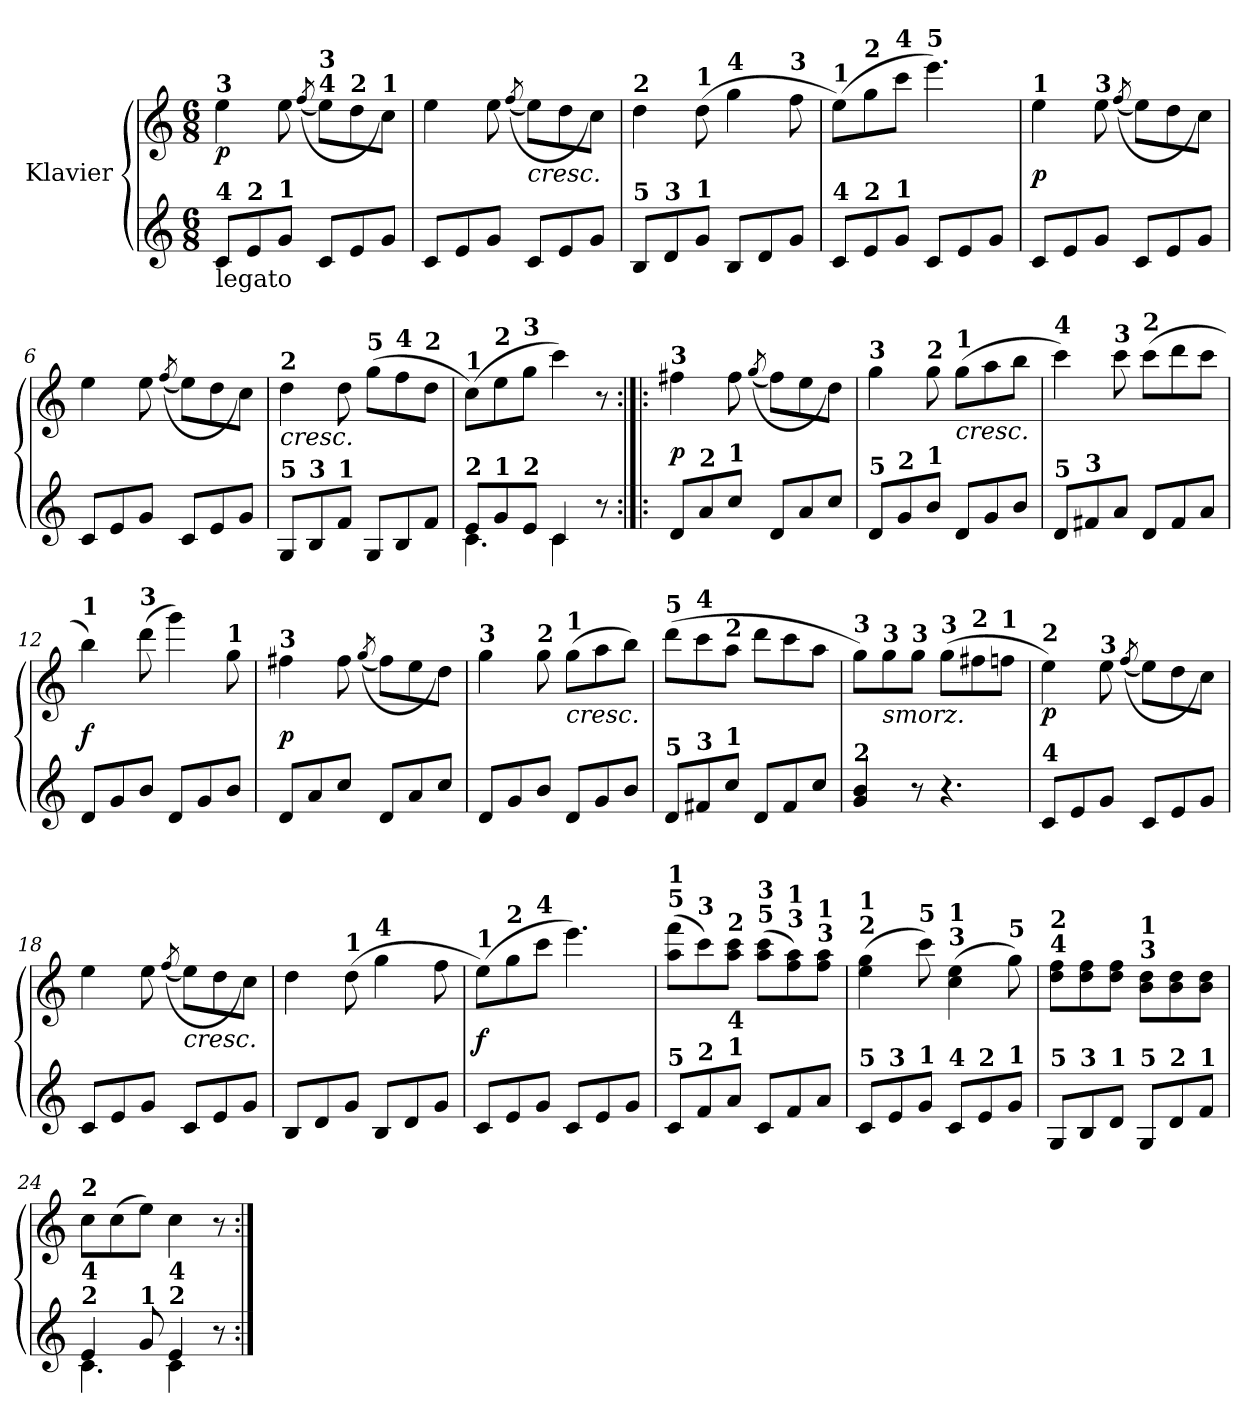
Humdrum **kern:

**kern	**kern	**dynam
*part1	*part1	*part1
*staff2	*staff1	*staff1/2
*I"Klavier	*	*
!!LO:PB:g=z
*clefG2	*clefG2	*
*k[]	*k[]	*
*C:	*C:	*
*M6/8	*M6/8	*
=1	=1	=1
!	!LO:TX:a:B:t=3	!
!LO:TX:b:t=legato	!	!
!LO:TX:a:B:t=4	!	!
8ci/L	4eei\	p
!LO:TX:a:B:t=2	!	!
8ei/	.	.
!LO:TX:a:B:t=1	!	!
8gi/J	8eei\	.
.	((8qffi/	.
!	!LO:TX:a:B:t=4	!
!	!LO:TX:a:B:t=3	!
8ci/L	8eei\L)	.
!	!LO:TX:a:B:t=2	!
8ei/	8ddi\	.
!	!LO:TX:a:B:t=1	!
8gi/J	8cci\J)	.
=2	=2	=2
8ci/L	4eei\	.
8ei/	.	.
8gi/J	8eei\	.
.	((8qffi/	.
!	!LO:TX:b:i:t=cresc.	!
8ci/L	8eei\L)	.
8ei/	8ddi\	.
8gi/J	8cci\J)	.
=3	=3	=3
!	!LO:TX:a:B:t=2	!
!LO:TX:a:B:t=5	!	!
8Bi/L	4ddi\	.
!LO:TX:a:B:t=3	!	!
8di/	.	.
!	!LO:TX:a:B:t=1	!
!LO:TX:a:B:t=1	!	!
8gi/J	(8ddi\	.
!	!LO:TX:a:B:t=4	!
8Bi/L	4ggi\	.
8di/	.	.
!	!LO:TX:a:B:t=3	!
8gi/J	8ffi\	.
=4	=4	=4
!	!LO:TX:a:B:t=1	!
!LO:TX:a:B:t=4	!	!
8ci/L	(8eei\L)	.
!	!LO:TX:a:B:t=2	!
!LO:TX:a:B:t=2	!	!
8ei/	8ggi\	.
!	!LO:TX:a:B:t=4	!
!LO:TX:a:B:t=1	!	!
8gi/J	8ccci\J	.
!	!LO:TX:a:B:t=5	!
8ci/L	4.eeei\)	.
8ei/	.	.
8gi/J	.	.
=5	=5	=5
!	!LO:TX:a:B:t=1	!
8ci/L	4eei\	p
8ei/	.	.
!	!LO:TX:a:B:t=3	!
8gi/J	8eei\	.
.	((8qffi/	.
8ci/L	8eei\L)	.
8ei/	8ddi\	.
8gi/J	8cci\J)	.
!!LO:LB:g=z
=6	=6	=6
8ci/L	4eei\	.
8ei/	.	.
8gi/J	8eei\	.
.	((8qffi/	.
8ci/L	8eei\L)	.
8ei/	8ddi\	.
8gi/J	8cci\J)	.
=7	=7	=7
!	!LO:TX:b:i:t=cresc.	!
!	!LO:TX:a:B:t=2	!
!LO:TX:a:B:t=5	!	!
8Gi/L	4ddi\	.
!LO:TX:a:B:t=3	!	!
8Bi/	.	.
!LO:TX:a:B:t=1	!	!
8fi/J	8ddi\	.
!	!LO:TX:a:B:t=5	!
8Gi/L	(8ggi\L	.
!	!LO:TX:a:B:t=4	!
8Bi/	8ffi\	.
!	!LO:TX:a:B:t=2	!
8fi/J	8ddi\J	.
=8	=8	=8
*^	*	*
!	!	!LO:TX:a:B:t=1	!
!LO:TX:a:B:t=2	!	!	!
8ei/L	4.ci\	(8cci\L)	.
!	!	!LO:TX:a:B:t=2	!
!LO:TX:a:B:t=1	!	!	!
8gi/	.	8eei\	.
!	!	!LO:TX:a:B:t=3	!
!LO:TX:a:B:t=2	!	!	!
8ei/J	.	8ggi\J	.
4ci/	4ci\	4ccci\)	.
8r	8ryy	8r	.
=9:|!|:	=9:|!|:	=9:|!|:	=9:|!|:
!	!	!LO:TX:a:B:t=3	!
!LO:TX:a:B:t=5	!	!	!
*v	*v	*	*
8di/L	4ff#Xi\	p
!LO:TX:a:B:t=2	!	!
8ai/	.	.
!LO:TX:a:B:t=1	!	!
8cci/J	8ff#i\	.
.	((8qggi/	.
8di/L	8ff#i\L)	.
8ai/	8eei\	.
8cci/J	8ddi\J)	.
=10	=10	=10
!	!LO:TX:a:B:t=3	!
!LO:TX:a:B:t=5	!	!
8di/L	4ggi\	.
!LO:TX:a:B:t=2	!	!
8gi/	.	.
!	!LO:TX:a:B:t=2	!
!LO:TX:a:B:t=1	!	!
8bi/J	8ggi\	.
!	!LO:TX:b:i:t=cresc.	!
!	!LO:TX:a:B:t=1	!
8di/L	(8ggi\L	.
8gi/	8aai\	.
8bi/J	8bbi\J	.
!!LO:LB:g=z
=11	=11	=11
!	!LO:TX:a:B:t=4	!
!LO:TX:a:B:t=5	!	!
8di/L	4ccci\)	.
!LO:TX:a:B:t=3	!	!
8f#Xi/	.	.
!	!LO:TX:a:B:t=3	!
8ai/J	8ccci\	.
!	!LO:TX:a:B:t=2	!
8di/L	(8ccci\L	.
8f#i/	8dddi\	.
8ai/J	8ccci\J	.
=12	=12	=12
!	!LO:TX:a:B:t=1	!
8di/L	4bbi\)	f
8gi/	.	.
!	!LO:TX:a:B:t=3	!
8bi/J	(8dddi\	.
8di/L	4gggi\)	.
8gi/	.	.
!	!LO:TX:a:B:t=1	!
8bi/J	8ggi\	.
=13	=13	=13
!	!LO:TX:a:B:t=3	!
8di/L	4ff#Xi\	p
8ai/	.	.
8cci/J	8ff#i\	.
.	((8qggi/	.
8di/L	8ff#i\L)	.
8ai/	8eei\	.
8cci/J	8ddi\J)	.
=14	=14	=14
!	!LO:TX:a:B:t=3	!
8di/L	4ggi\	.
8gi/	.	.
!	!LO:TX:a:B:t=2	!
8bi/J	8ggi\	.
!	!LO:TX:b:i:t=cresc.	!
!	!LO:TX:a:B:t=1	!
8di/L	(8ggi\L	.
8gi/	8aai\	.
8bi/J	8bbi\J)	.
=15	=15	=15
!	!LO:TX:a:B:t=5	!
!LO:TX:a:B:t=5	!	!
8di/L	(8dddi\L	.
!	!LO:TX:a:B:t=4	!
!LO:TX:a:B:t=3	!	!
8f#Xi/	8ccci\	.
!	!LO:TX:a:B:t=2	!
!LO:TX:a:B:t=1	!	!
8cci/J	8aai\J	.
8di/L	8dddi\L	.
8f#i/	8ccci\	.
8cci/J	8aai\J	.
!!LO:LB:g=z
=16	=16	=16
!	!LO:TX:a:B:t=3	!
!LO:TX:a:B:t=2	!	!
4gi/ 4bi	8ggi\L)	.
!	!LO:TX:b:i:t=smorz.	!
!	!LO:TX:a:B:t=3	!
.	8ggi\	.
!	!LO:TX:a:B:t=3	!
8r	8ggi\J	.
!	!LO:TX:a:B:t=3	!
4.r	(8ggi\L	.
!	!LO:TX:a:B:t=2	!
.	8ff#Xi\	.
!	!LO:TX:a:B:t=1	!
.	8ffni\J	.
=17	=17	=17
!	!LO:TX:a:B:t=2	!
!LO:TX:a:B:t=4	!	!
8ci/L	4eei\)	p
8ei/	.	.
!	!LO:TX:a:B:t=3	!
8gi/J	8eei\	.
.	((8qffi/	.
8ci/L	8eei\L)	.
8ei/	8ddi\	.
8gi/J	8cci\J)	.
=18	=18	=18
8ci/L	4eei\	.
8ei/	.	.
8gi/J	8eei\	.
.	((8qffi/	.
!	!LO:TX:b:i:t=cresc.	!
8ci/L	8eei\L)	.
8ei/	8ddi\	.
8gi/J	8cci\J)	.
=19	=19	=19
8Bi/L	4ddi\	.
8di/	.	.
!	!LO:TX:a:B:t=1	!
8gi/J	(8ddi\	.
!	!LO:TX:a:B:t=4	!
8Bi/L	4ggi\	.
8di/	.	.
8gi/J	8ffi\	.
!!LO:LB:g=z
=20	=20	=20
!	!LO:TX:a:B:t=1	!
8ci/L	(8eei\L)	f
!	!LO:TX:a:B:t=2	!
8ei/	8ggi\	.
!	!LO:TX:a:B:t=4	!
8gi/J	8ccci\J	.
8ci/L	4.eeei\)	.
8ei/	.	.
8gi/J	.	.
=21	=21	=21
!	!LO:TX:a:B:t=5	!
!	!LO:TX:B:t=1	!
!LO:TX:a:B:t=5	!	!
8ci/L	(8aai\ 8fffiL	.
!	!LO:TX:a:B:t=3	!
!LO:TX:a:B:t=2	!	!
8fi/	8ccci\)	.
!	!LO:TX:b:B:t=4	!
!	!LO:TX:B:t=2	!
!LO:TX:a:B:t=1	!	!
8ai/J	8aai\ 8ccciJ	.
!	!LO:TX:a:B:t=5	!
!	!LO:TX:B:t=3	!
8ci/L	(8aai\ 8ccciL	.
!	!LO:TX:a:B:t=3	!
!	!LO:TX:B:t=1	!
8fi/	8ffi\ 8aai)	.
!	!LO:TX:a:B:t=3	!
!	!LO:TX:B:t=1	!
8ai/J	8ffi\ 8aaiJ	.
=22	=22	=22
!	!LO:TX:a:B:t=2	!
!	!LO:TX:B:t=1	!
!LO:TX:a:B:t=5	!	!
8ci/L	(4eei\ 4ggi	.
!LO:TX:a:B:t=3	!	!
8ei/	.	.
!	!LO:TX:a:B:t=5	!
!LO:TX:a:B:t=1	!	!
8gi/J	8ccci\)	.
!	!LO:TX:a:B:t=3	!
!	!LO:TX:B:t=1	!
!LO:TX:a:B:t=4	!	!
8ci/L	(4cci\ 4eei	.
!LO:TX:a:B:t=2	!	!
8ei/	.	.
!	!LO:TX:a:B:t=5	!
!LO:TX:a:B:t=1	!	!
8gi/J	8ggi\)	.
=23	=23	=23
!	!LO:TX:a:B:t=4	!
!	!LO:TX:B:t=2	!
!LO:TX:a:B:t=5	!	!
8Gi/L	8ddi\ 8ffiL	.
!LO:TX:a:B:t=3	!	!
8Bi/	8ddi\ 8ffi	.
!LO:TX:a:B:t=1	!	!
8di/J	8ddi\ 8ffiJ	.
!	!LO:TX:a:B:t=3	!
!	!LO:TX:B:t=1	!
!LO:TX:a:B:t=5	!	!
8Gi/L	8bi\ 8ddiL	.
!LO:TX:a:B:t=2	!	!
8di/	8bi\ 8ddi	.
!LO:TX:a:B:t=1	!	!
8fi/J	8bi\ 8ddiJ	.
=24	=24	=24
*^	*	*
!	!	!LO:TX:a:B:t=2	!
!LO:TX:a:B:t=2	!	!	!
!LO:TX:B:t=4	!	!	!
4ei/	4.ci\	8cci\L	.
.	.	(8cci\	.
!LO:TX:a:B:t=1	!	!	!
8gi/	.	8eei\J)	.
!LO:TX:a:B:t=2	!	!	!
!LO:TX:B:t=4	!	!	!
4ei/	4ci\	4cci\	.
8r	8ryy	8r	.
*v	*v	*	*
=:|!	=:|!	=:|!
*-	*-	*-
